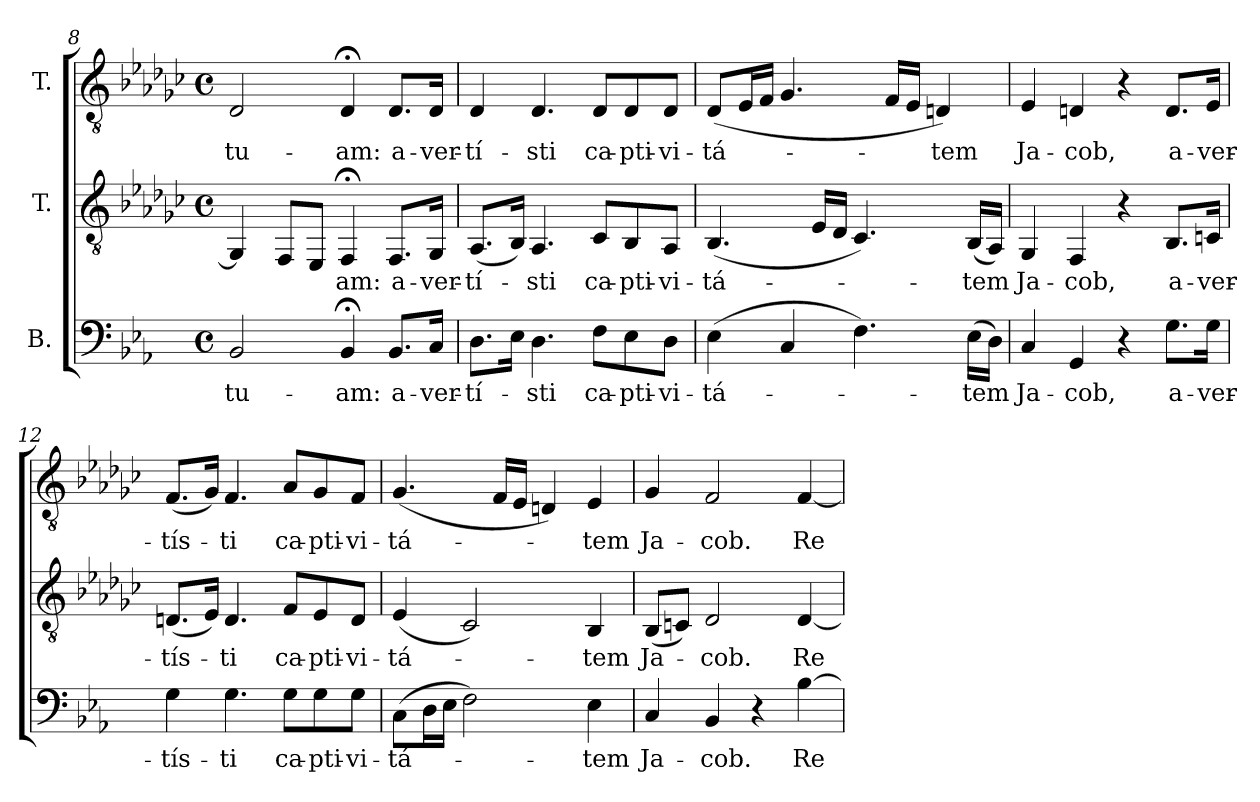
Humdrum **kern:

**kern	**text	**kern	**text	**kern	**text
*part3	*part3	*part2	*part2	*part1	*part1
*staff3	*staff3	*staff2	*staff2	*staff1	*staff1
*I"B.	*	*I"T.	*	*I"T.	*
*clefF4	*	*clefGv2	*	*clefGv2	*
*	*	*ITrd2c3	*	*ITrd2c3	*
*k[b-e-a-]	*	*k[b-e-a-]	*	*k[b-e-a-]	*
*E-:	*	*E-:	*	*E-:	*
*M4/4	*	*M4/4	*	*M4/4	*
*met(c)	*	*met(c)	*	*met(c)	*
=8	=8	=8	=8	=8	=8
!	!LO:LY:b:color=#000000	!	!	!	!
!	!	!	!	!	!LO:LY:b:color=#000000
2BB-i/	tu-	4EE-i/]	.	2BB-i/	tu-
.	.	8DDi/L	.	.	.
.	.	8CCi/J	.	.	.
!	!LO:LY:b:color=#000000	!	!	!	!
!	!	!	!LO:LY:b:color=#000000	!	!
!	!	!	!	!	!LO:LY:b:color=#000000
4BB-;i/	-am:	4DD;i/	am:	4BB-;i/	-am:
!	!LO:LY:b:color=#000000	!	!	!	!
!	!	!	!LO:LY:b:color=#000000	!	!
!	!	!	!	!	!LO:LY:b:color=#000000
8.BB-i/L	a-	8.DDi/L	a-	8.BB-i/L	a-
!	!LO:LY:b:color=#000000	!	!	!	!
!	!	!	!LO:LY:b:color=#000000	!	!
!	!	!	!	!	!LO:LY:b:color=#000000
16Ci/Jk	-ver-	16EE-i/Jk	-ver-	16BB-i/Jk	-ver-
=9	=9	=9	=9	=9	=9
!	!LO:LY:b:color=#000000	!	!	!	!
!	!	!	!LO:LY:b:color=#000000	!	!
!	!	!	!	!	!LO:LY:b:color=#000000
8.Di\L	-tí-	(8.FFi/L	-tí-	4BB-i/	-tí-
16E-i\Jk	.	16GGi/Jk)	.	.	.
!	!LO:LY:b:color=#000000	!	!	!	!
!	!	!	!LO:LY:b:color=#000000	!	!
!	!	!	!	!	!LO:LY:b:color=#000000
4.Di\	-sti	4.FFi/	sti	4.BB-i/	-sti
!	!LO:LY:b:color=#000000	!	!	!	!
!	!	!	!LO:LY:b:color=#000000	!	!
!	!	!	!	!	!LO:LY:b:color=#000000
8Fi\L	ca-	8AA-i/L	ca-	8BB-i/L	ca-
!	!LO:LY:b:color=#000000	!	!	!	!
!	!	!	!LO:LY:b:color=#000000	!	!
!	!	!	!	!	!LO:LY:b:color=#000000
8E-i\	-pti-	8GGi/	-pti-	8BB-i/	-pti-
!	!LO:LY:b:color=#000000	!	!	!	!
!	!	!	!LO:LY:b:color=#000000	!	!
!	!	!	!	!	!LO:LY:b:color=#000000
8Di\J	-vi-	8FFi/J	-vi-	8BB-i/J	-vi-
!!LO:LB:g=z
=10	=10	=10	=10	=10	=10
!	!LO:LY:b:color=#000000	!	!	!	!
!	!	!	!LO:LY:b:color=#000000	!	!
!	!	!	!	!	!LO:LY:b:color=#000000
(4E-i\	-tá-	(4.GGi/	-tá-	(8BB-i/L	-tá-
.	.	.	.	16Ci/L	.
.	.	.	.	16Di/JJ	.
4Ci/	.	.	.	4.E-i/	.
.	.	16Ci/LL	.	.	.
.	.	16BB-i/JJ	.	.	.
4.Fi\)	.	4.AA-i/)	.	.	.
.	.	.	.	16Di/LL	.
.	.	.	.	16Ci/JJ	.
!	!	!	!	!	!LO:LY:b:color=#000000
.	.	.	.	4BBni/)	-tem
!	!LO:LY:b:color=#000000	!	!	!	!
!	!	!	!LO:LY:b:color=#000000	!	!
(16E-i\LL	-tem	(16GGi/LL	-tem	.	.
16Di\JJ)	.	16FFi/JJ)	.	.	.
=11	=11	=11	=11	=11	=11
!	!LO:LY:b:color=#000000	!	!	!	!
!	!	!	!LO:LY:b:color=#000000	!	!
!	!	!	!	!	!LO:LY:b:color=#000000
4Ci/	Ja-	4EE-i/	Ja-	4Ci/	Ja-
!	!LO:LY:b:color=#000000	!	!	!	!
!	!	!	!LO:LY:b:color=#000000	!	!
!	!	!	!	!	!LO:LY:b:color=#000000
4GGi/	-cob,	4DDi/	-cob,	4BBni/	-cob,
4r	.	4r	.	4r	.
!	!LO:LY:b:color=#000000	!	!	!	!
!	!	!	!LO:LY:b:color=#000000	!	!
!	!	!	!	!	!LO:LY:b:color=#000000
8.Gi\L	a-	8.GGi/L	a-	8.BBi/L	a-
!	!LO:LY:b:color=#000000	!	!	!	!
!	!	!	!LO:LY:b:color=#000000	!	!
!	!	!	!	!	!LO:LY:b:color=#000000
16Gi\Jk	-ver-	16AAni/Jk	-ver-	16Ci/Jk	-ver-
=12	=12	=12	=12	=12	=12
!	!LO:LY:b:color=#000000	!	!	!	!
!	!	!	!LO:LY:b:color=#000000	!	!
!	!	!	!	!	!LO:LY:b:color=#000000
4Gi\	-tís-	(8.BBni/L	-tís-	(8.Di/L	-tís-
.	.	16Ci/Jk)	.	16E-i/Jk)	.
!	!LO:LY:b:color=#000000	!	!	!	!
!	!	!	!LO:LY:b:color=#000000	!	!
!	!	!	!	!	!LO:LY:b:color=#000000
4.Gi\	-ti	4.BBi/	-ti	4.Di/	-ti
!	!LO:LY:b:color=#000000	!	!	!	!
!	!	!	!LO:LY:b:color=#000000	!	!
!	!	!	!	!	!LO:LY:b:color=#000000
8Gi\L	ca-	8Di/L	ca-	8Fi/L	ca-
!	!LO:LY:b:color=#000000	!	!	!	!
!	!	!	!LO:LY:b:color=#000000	!	!
!	!	!	!	!	!LO:LY:b:color=#000000
8Gi\	-pti-	8Ci/	-pti-	8E-i/	-pti-
!	!LO:LY:b:color=#000000	!	!	!	!
!	!	!	!LO:LY:b:color=#000000	!	!
!	!	!	!	!	!LO:LY:b:color=#000000
8Gi\J	-vi-	8BBi/J	-vi-	8Di/J	-vi-
=13	=13	=13	=13	=13	=13
!	!LO:LY:b:color=#000000	!	!	!	!
!	!	!	!LO:LY:b:color=#000000	!	!
!	!	!	!	!	!LO:LY:b:color=#000000
(8Ci\L	-tá-	(4Ci/	-tá-	(4.E-i/	-tá-
16Di\L	.	.	.	.	.
16E-i\JJ	.	.	.	.	.
2Fi\)	.	2AA-i/)	.	.	.
.	.	.	.	16Di/LL	.
.	.	.	.	16Ci/JJ	.
.	.	.	.	4BBni/)	.
!	!LO:LY:b:color=#000000	!	!	!	!
!	!	!	!LO:LY:b:color=#000000	!	!
!	!	!	!	!	!LO:LY:b:color=#000000
4E-i\	-tem	4GGi/	-tem	4Ci/	-tem
=14	=14	=14	=14	=14	=14
!	!LO:LY:b:color=#000000	!	!	!	!
!	!	!	!LO:LY:b:color=#000000	!	!
!	!	!	!	!	!LO:LY:b:color=#000000
4Ci/	Ja-	(8GGi/L	Ja-	4E-i/	Ja-
.	.	8AAni/J)	.	.	.
!	!LO:LY:b:color=#000000	!	!	!	!
!	!	!	!LO:LY:b:color=#000000	!	!
!	!	!	!	!	!LO:LY:b:color=#000000
4BB-i/	-cob.	2BB-i/	cob.	2Di/	-cob.
4r	.	.	.	.	.
!	!LO:LY:b:color=#000000	!	!	!	!
!	!	!	!LO:LY:b:color=#000000	!	!
!	!	!	!	!	!LO:LY:b:color=#000000
[>4B-i\	Re-	[<4BB-i/	Re-	[<4Di/	Re-
=	=	=	=	=	=
*-	*-	*-	*-	*-	*-
